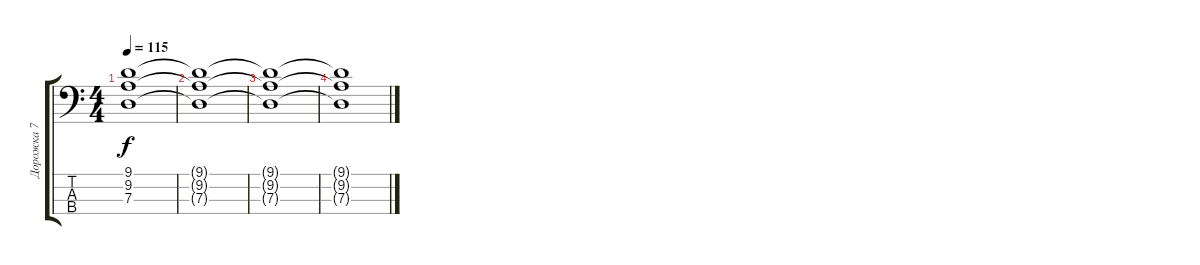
\track ("Дорожка 7" "Дорожка 7") {instrument distortionguitar}
\staff {score tabs}
\tuning (F2 C2 G1 D1) {hide}
\ts (4 4)
\tempo 115
\clef f4
\ks c
(9.1 9.2 7.3).1{dy f volume 0} |
(9.1{t} 9.2{t} 7.3{t}).1 |
(9.1{t} 9.2{t} 7.3{t}).1 |
(9.1{t} 9.2{t} 7.3{t}).1
